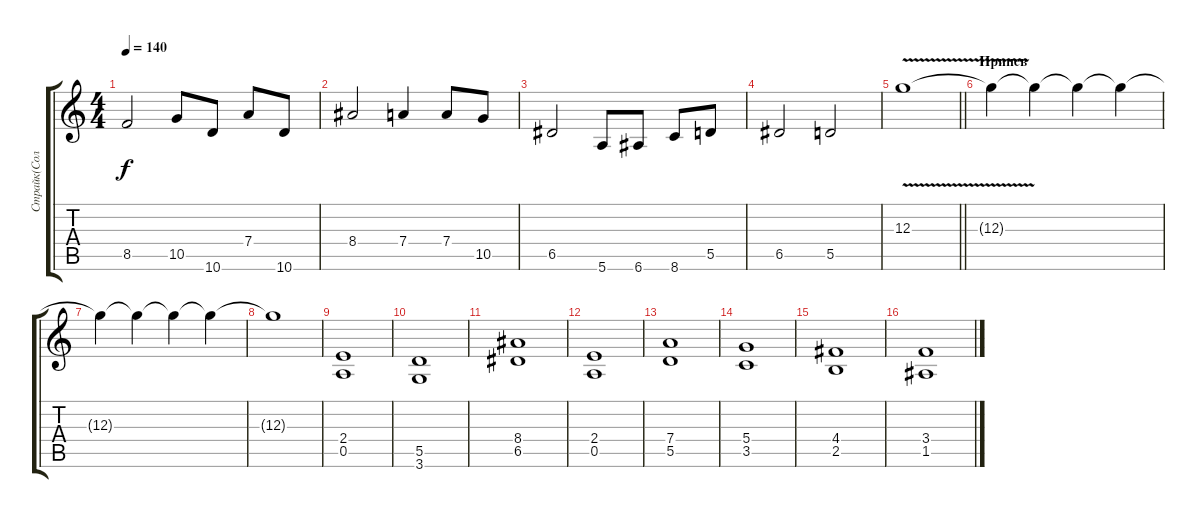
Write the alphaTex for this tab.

\track ("Страйк(Соло)" "Страйк(Сол") {instrument distortionguitar}
\staff {score tabs}
\tuning (E4 B3 G3 D3 A2 E2) {hide}
\ts (4 4)
\tempo 140
\clef g2
\ks c
8.5.2{dy f} 10.5.8 10.6.8 7.4.8 10.6.8 |
8.4.2 7.4.4 7.4.8 10.5.8 |
6.5.2 5.6.8 6.6.8 8.6.8 5.5.8 |
6.5.2 5.5.2 |
\barLineRight lightlight
12.3{v}.1{volume 16} |
\section ("" "Припев")
12.3{t}.4 12.3{t}.4 12.3{t}.4 12.3{t}.4 |
12.3{t}.4 12.3{t}.4 12.3{t}.4 12.3{t}.4 |
12.3{t}.1 |
(2.4 0.5).1 |
(5.5 3.6).1 |
(8.4 6.5).1 |
(2.4 0.5).1 |
(7.4 5.5).1 |
(5.4 3.5).1 |
(4.4 2.5).1 |
(3.4 1.5).1
